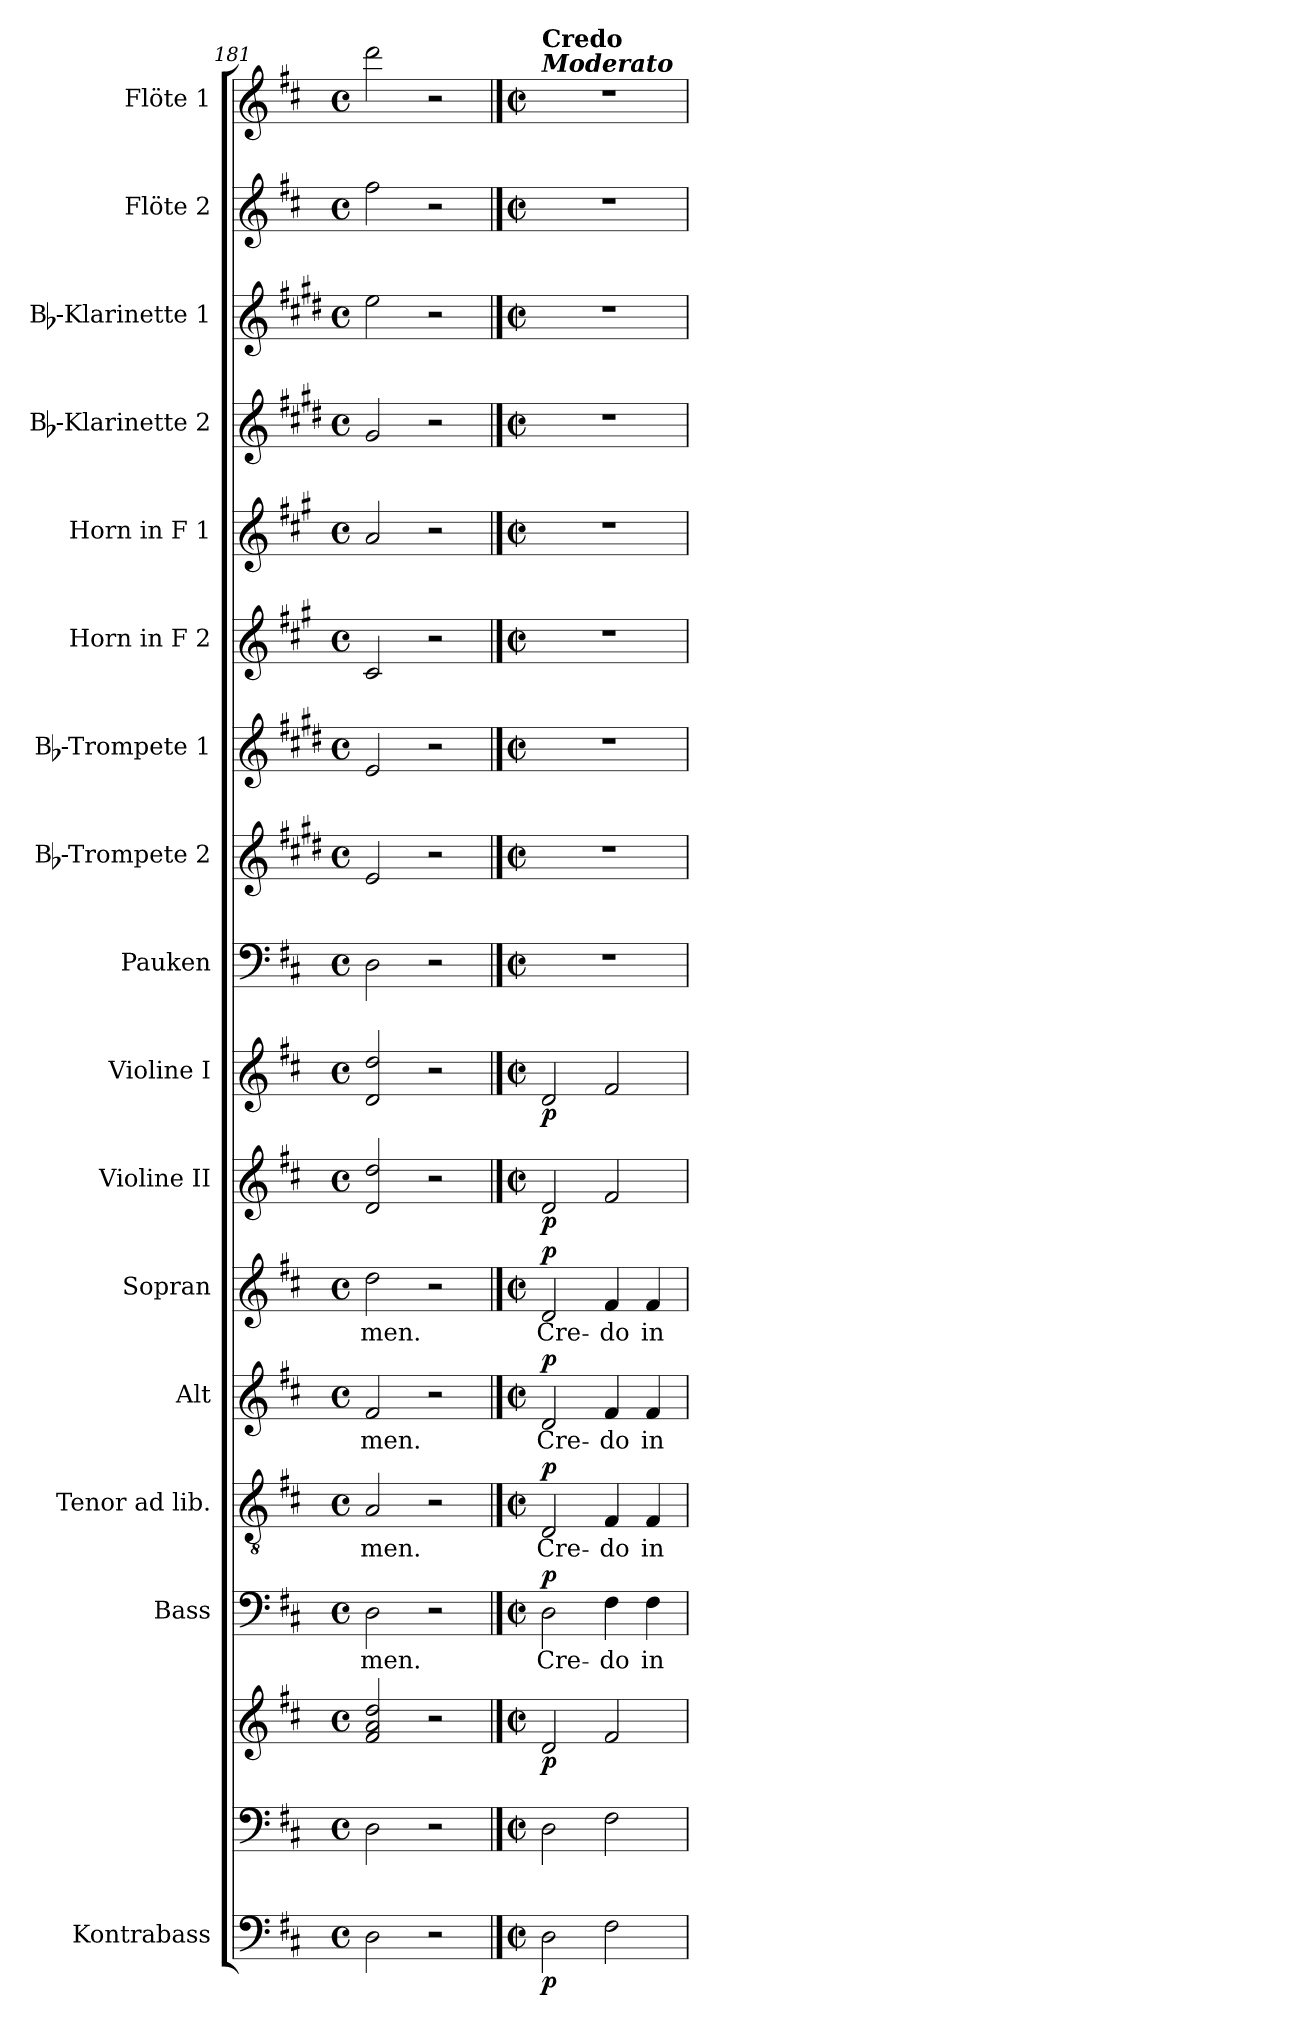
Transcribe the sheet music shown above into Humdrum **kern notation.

**kern	**dynam	**kern	**kern	**dynam	**kern	**text	**dynam	**kern	**text	**dynam	**kern	**text	**dynam	**kern	**text	**dynam	**kern	**dynam	**kern	**dynam	**kern	**kern	**kern	**kern	**kern	**kern	**kern	**kern	**kern
*part17	*part17	*part16	*part16	*part16	*part15	*part15	*part15	*part14	*part14	*part14	*part13	*part13	*part13	*part12	*part12	*part12	*part11	*part11	*part10	*part10	*part9	*part8	*part7	*part6	*part5	*part4	*part3	*part2	*part1
*staff18	*staff18	*staff17	*staff16	*staff16/17	*staff15	*staff15	*staff15	*staff14	*staff14	*staff14	*staff13	*staff13	*staff13	*staff12	*staff12	*staff12	*staff11	*staff11	*staff10	*staff10	*staff9	*staff8	*staff7	*staff6	*staff5	*staff4	*staff3	*staff2	*staff1
*I"Kontrabass	*	*	*	*	*I"Bass	*	*	*I"Tenor ad lib.	*	*	*I"Alt	*	*	*I"Sopran	*	*	*I"Violine II	*	*I"Violine I	*	*I"Pauken	*I"Bb-Trompete 2	*I"Bb-Trompete 1	*I"Horn in F 2	*I"Horn in F 1	*I"Bb-Klarinette 2	*I"Bb-Klarinette 1	*I"Flöte 2	*I"Flöte 1
*I'Kb.	*	*	*	*	*I'B.	*	*	*I'T.	*	*	*I'A.	*	*	*I'S.	*	*	*I'Vl. II	*	*I'Vl. I	*	*I'Pk.	*I'Bb Trp. 2	*I'Bb Trp. 1	*	*	*I'Bb Kl. 2	*I'Bb Kl. 1	*I'Fl. 2	*I'Fl. 1
*clefF4	*	*clefF4	*clefG2	*	*clefF4	*	*	*clefGv2	*	*	*clefG2	*	*	*clefG2	*	*	*clefG2	*	*clefG2	*	*clefF4	*clefG2	*clefG2	*clefG2	*clefG2	*clefG2	*clefG2	*clefG2	*clefG2
*ITrd7c12	*	*	*	*	*	*	*	*	*	*	*	*	*	*	*	*	*	*	*	*	*	*ITrd1c2	*ITrd1c2	*ITrd4c7	*ITrd4c7	*ITrd1c2	*ITrd1c2	*	*
*k[f#c#]	*	*k[f#c#]	*k[f#c#]	*	*k[f#c#]	*	*	*k[f#c#]	*	*	*k[f#c#]	*	*	*k[f#c#]	*	*	*k[f#c#]	*	*k[f#c#]	*	*k[f#c#]	*k[f#c#]	*k[f#c#]	*k[f#c#]	*k[f#c#]	*k[f#c#]	*k[f#c#]	*k[f#c#]	*k[f#c#]
*D:	*	*D:	*D:	*	*D:	*	*	*D:	*	*	*D:	*	*	*D:	*	*	*D:	*	*D:	*	*D:	*D:	*D:	*D:	*D:	*D:	*D:	*D:	*D:
*M4/4	*	*M4/4	*M4/4	*	*M4/4	*	*	*M4/4	*	*	*M4/4	*	*	*M4/4	*	*	*M4/4	*	*M4/4	*	*M4/4	*M4/4	*M4/4	*M4/4	*M4/4	*M4/4	*M4/4	*M4/4	*M4/4
*met(c)	*	*met(c)	*met(c)	*	*met(c)	*	*	*met(c)	*	*	*met(c)	*	*	*met(c)	*	*	*met(c)	*	*met(c)	*	*met(c)	*met(c)	*met(c)	*met(c)	*met(c)	*met(c)	*met(c)	*met(c)	*met(c)
=181	=181	=181	=181	=181	=181	=181	=181	=181	=181	=181	=181	=181	=181	=181	=181	=181	=181	=181	=181	=181	=181	=181	=181	=181	=181	=181	=181	=181	=181
!	!	!	!	!	!	!LO:LY:b	!	!	!LO:LY:b	!	!	!LO:LY:b	!	!	!LO:LY:b	!	!	!	!	!	!	!	!	!	!	!	!	!	!
2DD\	.	2D\	2f#/ 2a/ 2dd/	.	2D\	-men.	.	2A/	-men.	.	2f#/	-men.	.	2dd\	-men.	.	2d/ 2dd/	.	2d/ 2dd/	.	2D\	2d/	2d/	2F#/	2d/	2f#/	2dd\	2ff#\	2ddd\
2r	.	2r	2r	.	2r	.	.	2r	.	.	2r	.	.	2r	.	.	2r	.	2r	.	2r	2r	2r	2r	2r	2r	2r	2r	2r
!!LO:PB:g=z
==182	==182	==182	==182	==182	==182	==182	==182	==182	==182	==182	==182	==182	==182	==182	==182	==182	==182	==182	==182	==182	==182	==182	==182	==182	==182	==182	==182	==182	==182
*M2/2	*	*M2/2	*M2/2	*	*M2/2	*	*	*M2/2	*	*	*M2/2	*	*	*M2/2	*	*	*M2/2	*	*M2/2	*	*M2/2	*M2/2	*M2/2	*M2/2	*M2/2	*M2/2	*M2/2	*M2/2	*M2/2
*met(c|)	*	*met(c|)	*met(c|)	*	*met(c|)	*	*	*met(c|)	*	*	*met(c|)	*	*	*met(c|)	*	*	*met(c|)	*	*met(c|)	*	*met(c|)	*met(c|)	*met(c|)	*met(c|)	*met(c|)	*met(c|)	*met(c|)	*met(c|)	*met(c|)
!	!	!	!	!	!	!	!	!	!	!	!	!	!	!	!	!	!	!	!	!	!	!	!	!	!	!	!	!	!LO:TX:a:Bi:t=Moderato
!	!	!	!	!	!	!	!	!	!	!	!	!	!	!	!	!	!	!	!	!	!	!	!	!	!	!	!	!	!LO:TX:a:B:t=Credo
!	!LO:DY:b	!	!	!LO:DY:b	!	!LO:LY:b	!LO:DY:a	!	!LO:LY:b	!LO:DY:a	!	!LO:LY:b	!LO:DY:a	!	!LO:LY:b	!LO:DY:a	!	!LO:DY:b	!	!LO:DY:b	!	!	!	!	!	!	!	!	!
2DD\	p	2D\	2d/	p	2D\	Cre-	p	2D/	Cre-	p	2d/	Cre-	p	2d/	Cre-	p	2d/	p	2d/	p	1r	1r	1r	1r	1r	1r	1r	1r	1r
!	!	!	!	!	!	!LO:LY:b	!	!	!LO:LY:b	!	!	!LO:LY:b	!	!	!LO:LY:b	!	!	!	!	!	!	!	!	!	!	!	!	!	!
2FF#\	.	2F#\	2f#/	.	4F#\	-do	.	4F#/	-do	.	4f#/	-do	.	4f#/	-do	.	2f#/	.	2f#/	.	.	.	.	.	.	.	.	.	.
!	!	!	!	!	!	!LO:LY:b	!	!	!LO:LY:b	!	!	!LO:LY:b	!	!	!LO:LY:b	!	!	!	!	!	!	!	!	!	!	!	!	!	!
.	.	.	.	.	4F#\	in	.	4F#/	in	.	4f#/	in	.	4f#/	in	.	.	.	.	.	.	.	.	.	.	.	.	.	.
=	=	=	=	=	=	=	=	=	=	=	=	=	=	=	=	=	=	=	=	=	=	=	=	=	=	=	=	=	=
*-	*-	*-	*-	*-	*-	*-	*-	*-	*-	*-	*-	*-	*-	*-	*-	*-	*-	*-	*-	*-	*-	*-	*-	*-	*-	*-	*-	*-	*-
